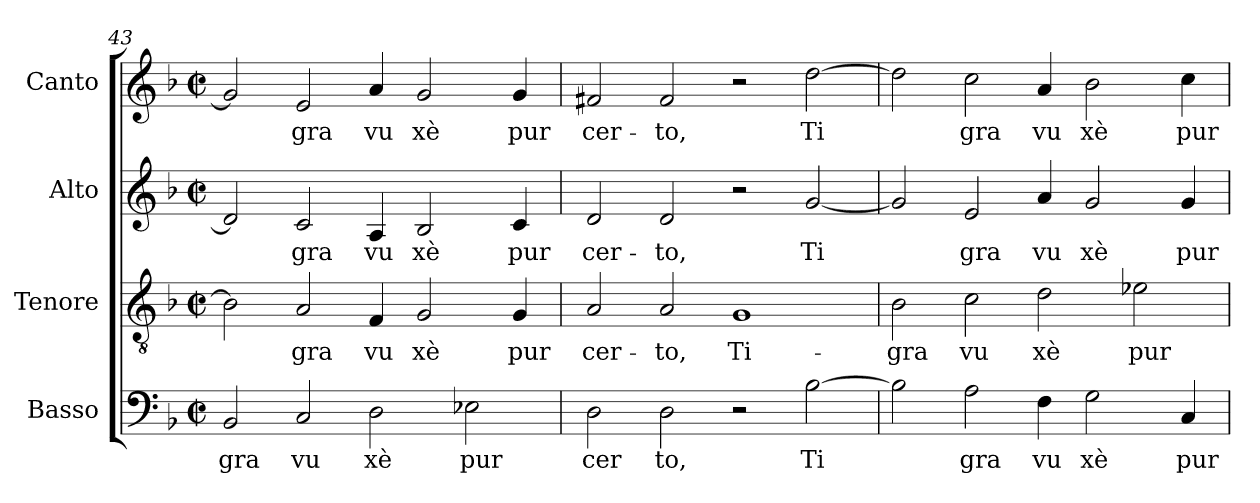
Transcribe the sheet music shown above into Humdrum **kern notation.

**kern	**text	**kern	**text	**kern	**text	**kern	**text
*part4	*part4	*part3	*part3	*part2	*part2	*part1	*part1
*staff4	*staff4	*staff3	*staff3	*staff2	*staff2	*staff1	*staff1
*I"Basso	*	*I"Tenore	*	*I"Alto	*	*I"Canto	*
*clefF4	*	*clefGv2	*	*clefG2	*	*clefG2	*
*k[b-]	*	*k[b-]	*	*k[b-]	*	*k[b-]	*
*F:	*	*F:	*	*F:	*	*F:	*
*M2/2	*	*M2/2	*	*M2/2	*	*M2/2	*
*met(c|)	*	*met(c|)	*	*met(c|)	*	*met(c|)	*
=43	=43	=43	=43	=43	=43	=43	=43
!	!LO:LY:b:cj	!	!LO:LY:b:cj	!	!LO:LY:b:cj	!	!LO:LY:a:cj
2BB-/	gra	2B-\]	--	2d/]	--	2g/]	--
!	!LO:LY:b:cj	!	!LO:LY:b:cj	!	!LO:LY:b:cj	!	!LO:LY:a:cj
2C/	vu	2A/	-gra	2c/	-gra	2e/	-gra
!	!LO:LY:b:cj	!	!LO:LY:b:cj	!	!LO:LY:b:cj	!	!LO:LY:a:cj
2D\	xè	4F/	vu	4A/	vu	4a/	vu
!	!	!	!LO:LY:b:cj	!	!LO:LY:b:cj	!	!LO:LY:a:cj
.	.	2G/	xè	2B-/	xè	2g/	xè
!	!LO:LY:b:cj	!	!	!	!	!	!
2E-X\	pur	.	.	.	.	.	.
!	!	!	!LO:LY:b:cj	!	!LO:LY:b:cj	!	!LO:LY:a:cj
.	.	4G/	pur	4c/	pur	4g/	pur
=44	=44	=44	=44	=44	=44	=44	=44
!	!LO:LY:b:cj	!	!LO:LY:b:cj	!	!LO:LY:b:cj	!	!LO:LY:a:cj
2D\	cer	2A/	cer-	2d/	cer-	2f#X/	cer-
!	!LO:LY:b:cj	!	!LO:LY:b:cj	!	!LO:LY:b:cj	!	!LO:LY:a:cj
2D\	to,	2A/	-to,	2d/	-to,	2f#/	-to,
!	!	!	!LO:LY:b:cj	!	!	!	!
2r	.	1G	Ti-	2r	.	2r	.
!	!LO:LY:b:cj	!	!	!	!LO:LY:b:cj	!	!LO:LY:a:cj
[>2B-\	Ti	.	.	[<2g/	Ti-	[>2dd\	Ti-
=45	=45	=45	=45	=45	=45	=45	=45
!	!LO:LY:b:cj	!	!LO:LY:b:cj	!	!LO:LY:b:cj	!	!LO:LY:a:cj
2B-\]	.	2B-\	-gra	2g/]	--	2dd\]	--
!	!LO:LY:b:cj	!	!LO:LY:b:cj	!	!LO:LY:b:cj	!	!LO:LY:a:cj
2A\	gra	2c\	vu	2e/	-gra	2cc\	-gra
!	!LO:LY:b:cj	!	!LO:LY:b:cj	!	!LO:LY:b:cj	!	!LO:LY:a:cj
4F\	vu	2d\	xè	4a/	vu	4a/	vu
!	!LO:LY:b:cj	!	!	!	!LO:LY:b:cj	!	!LO:LY:a:cj
2G\	xè	.	.	2g/	xè	2b-\	xè
!	!	!	!LO:LY:b:cj	!	!	!	!
.	.	2e-X\	pur	.	.	.	.
!	!LO:LY:b:cj	!	!	!	!LO:LY:b:cj	!	!LO:LY:a:cj
4C/	pur	.	.	4g/	pur	4cc\	pur
=	=	=	=	=	=	=	=
*-	*-	*-	*-	*-	*-	*-	*-
